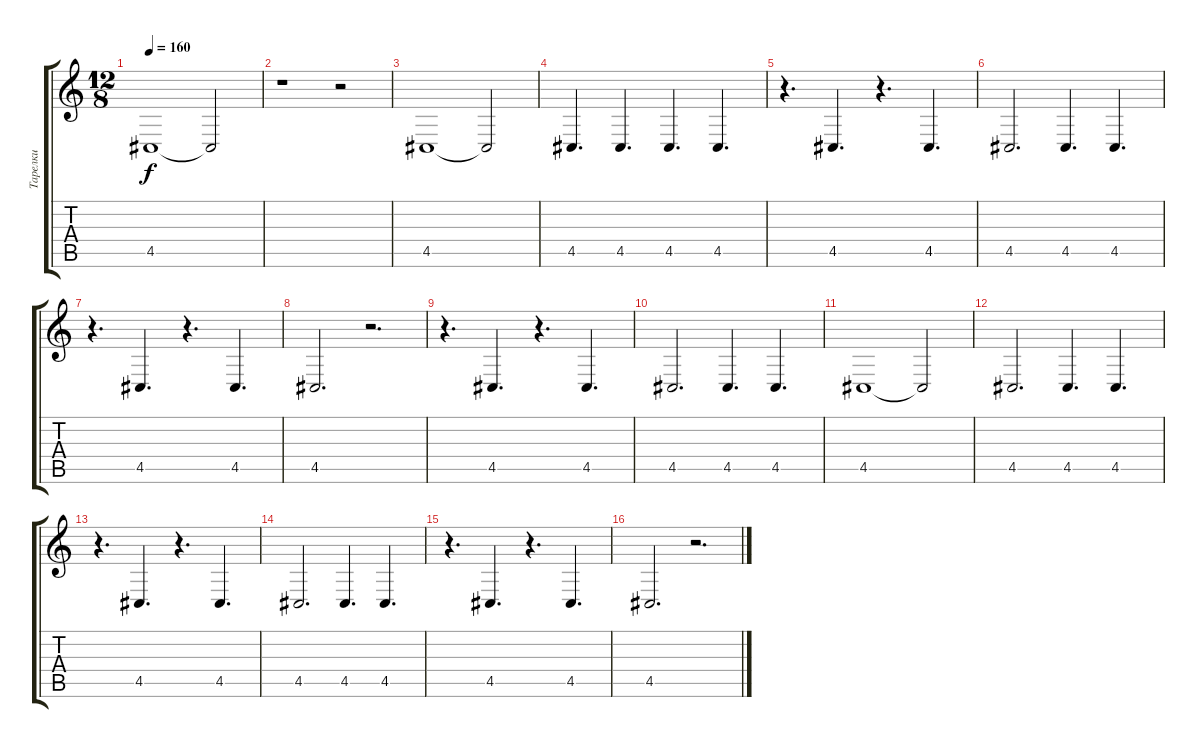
\track ("Тарелки" "Тарелки") {instrument acousticgrandpiano}
\staff {score tabs}
\tuning (E4 B3 G3 D3 A2 E2) {hide}
\ts (12 8)
\tempo 160
\clef g2
\ks c
4.5.1{dy f} 4.5{t}.2 |
r.1 r.2 |
4.5.1 4.5{t}.2 |
4.5.4{d} 4.5.4{d} 4.5.4{d} 4.5.4{d} |
r.4{d} 4.5.4{d} r.4{d} 4.5.4{d} |
4.5.2{d} 4.5.4{d} 4.5.4{d} |
r.4{d} 4.5.4{d} r.4{d} 4.5.4{d} |
4.5.2{d} r.2{d} |
r.4{d} 4.5.4{d} r.4{d} 4.5.4{d} |
4.5.2{d} 4.5.4{d} 4.5.4{d} |
4.5.1 4.5{t}.2 |
4.5.2{d} 4.5.4{d} 4.5.4{d} |
r.4{d} 4.5.4{d} r.4{d} 4.5.4{d} |
4.5.2{d} 4.5.4{d} 4.5.4{d} |
r.4{d} 4.5.4{d} r.4{d} 4.5.4{d} |
4.5.2{d} r.2{d}
